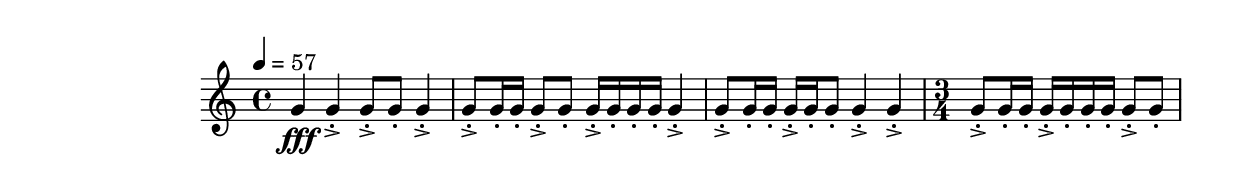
\version "2.18.2"
\score {
  
   \new Staff \with {
  } 
  {
      \clef treble
      \tempo 4 = 57
      
      
      
      
    g'4\fff
     g'-.->  g'8-.-> g'-.  g'4-.->
     g'8-.-> g'16-. g'-.  g'8-.-> g'-. g'16-.-> g'-.  g'-. g'-.
     g'4-.->  g'8-.-> g'16-.  g'16-. g'-.-> g'-.  g'8-. g'4-.-> g'-.->
     \time 3/4
     g'8-.-> g'16-. g'-.  g'16-.-> g'-.  g'-. g'-.
     g'8-.-> g'-.  
     
     
     
     
  }
  \layout{ 
    indent = 24
  }
  \midi{}
}